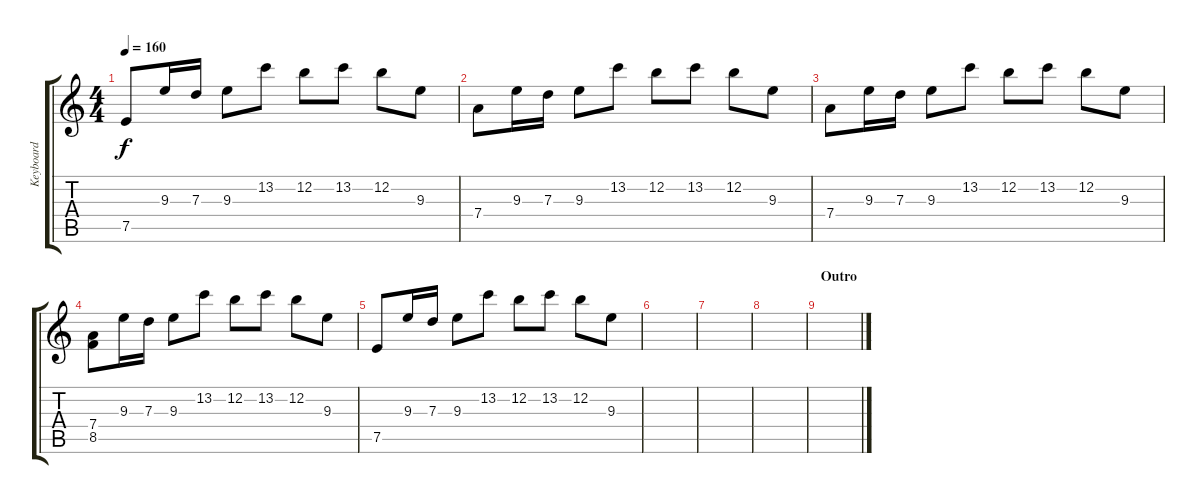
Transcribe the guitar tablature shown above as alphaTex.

\track ("Keyboard" "Keyboard") {instrument panflute}
\staff {score tabs}
\tuning (E5 B4 G4 D4 A3 E3) {hide}
\ts (4 4)
\tempo 160
\clef g2
\ks c
7.5.8{dy f} 9.3.16 7.3.16 9.3.8 13.2.8 12.2.8 13.2.8 12.2.8 9.3.8 |
7.4.8 9.3.16 7.3.16 9.3.8 13.2.8 12.2.8 13.2.8 12.2.8 9.3.8 |
7.4.8 9.3.16 7.3.16 9.3.8 13.2.8 12.2.8 13.2.8 12.2.8 9.3.8 |
(7.4 8.5).8 9.3.16 7.3.16 9.3.8 13.2.8 12.2.8 13.2.8 12.2.8 9.3.8 |
7.5.8 9.3.16 7.3.16 9.3.8 13.2.8 12.2.8 13.2.8 12.2.8 9.3.8 |
|
|
|
\section ("" "Outro")
